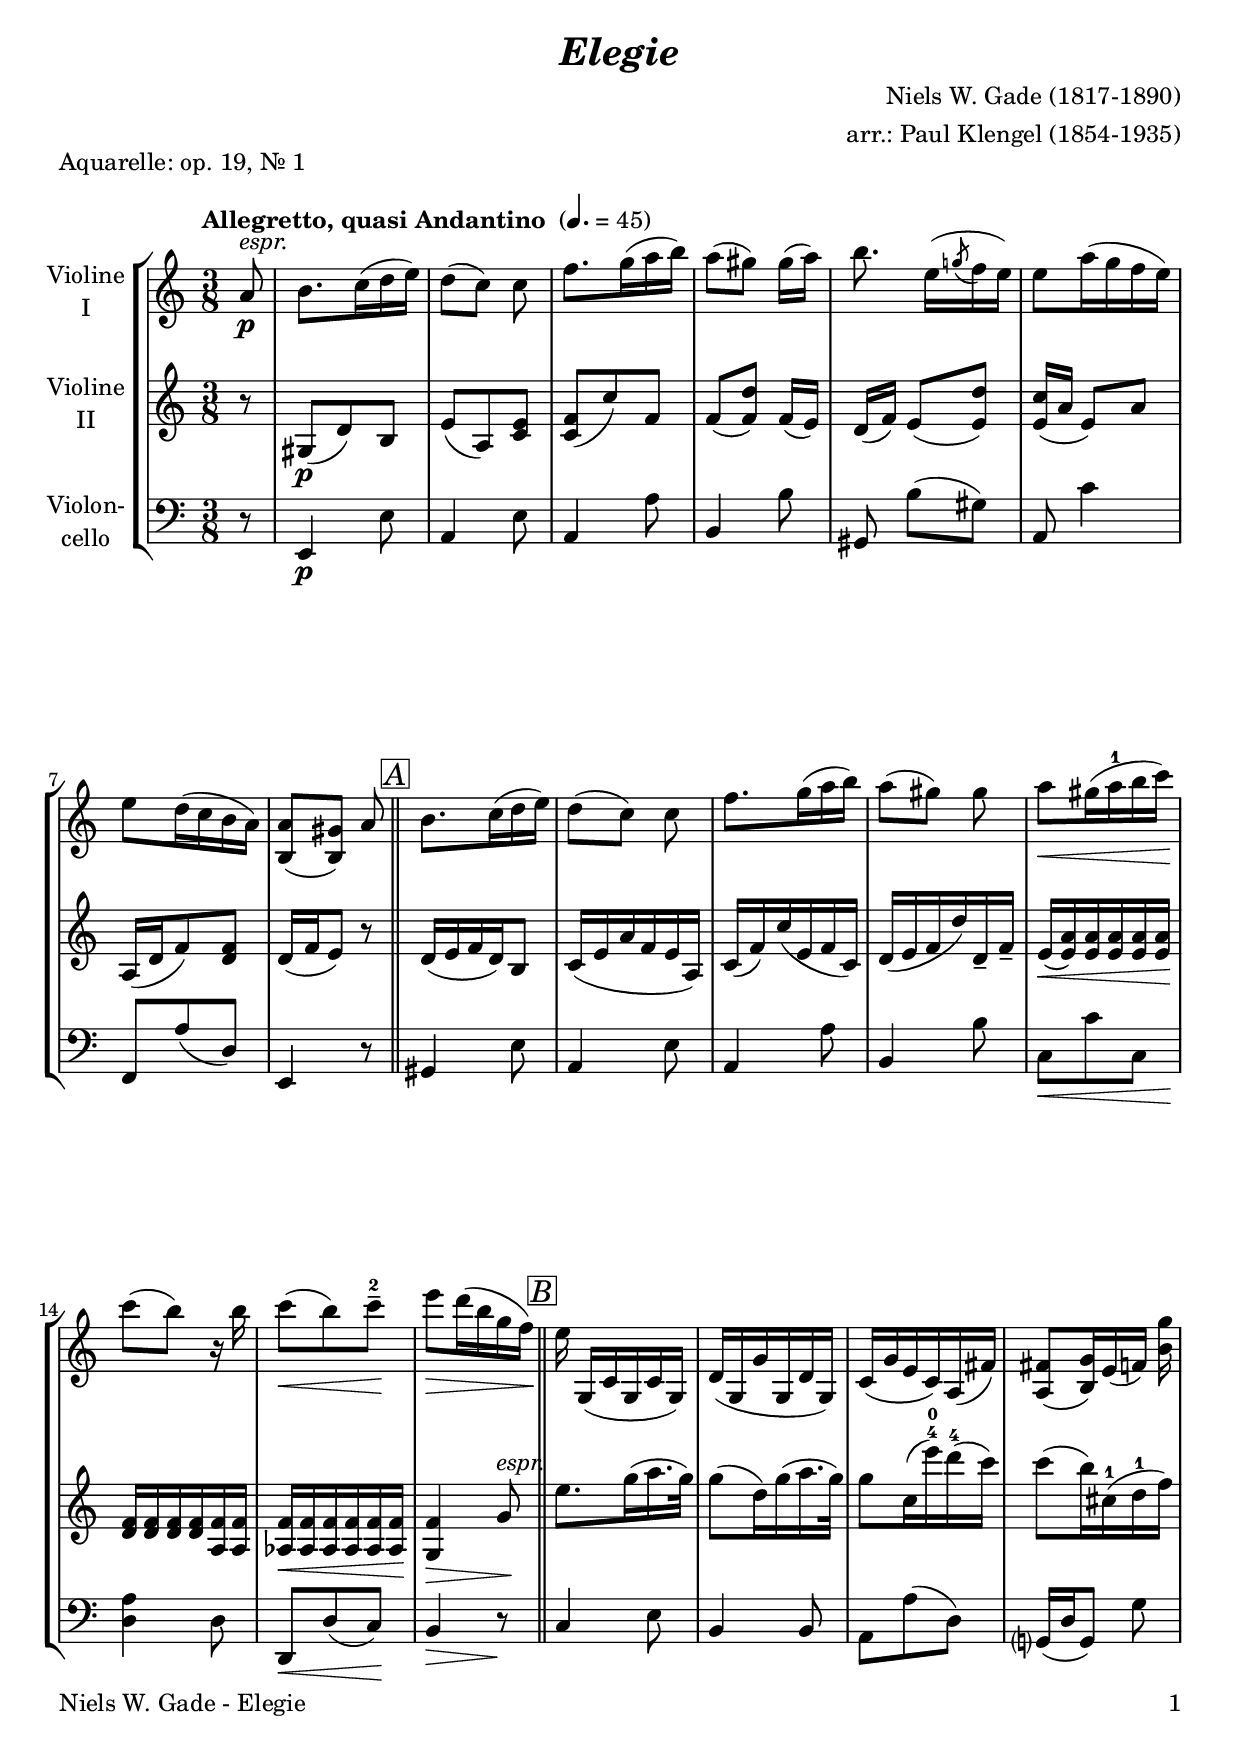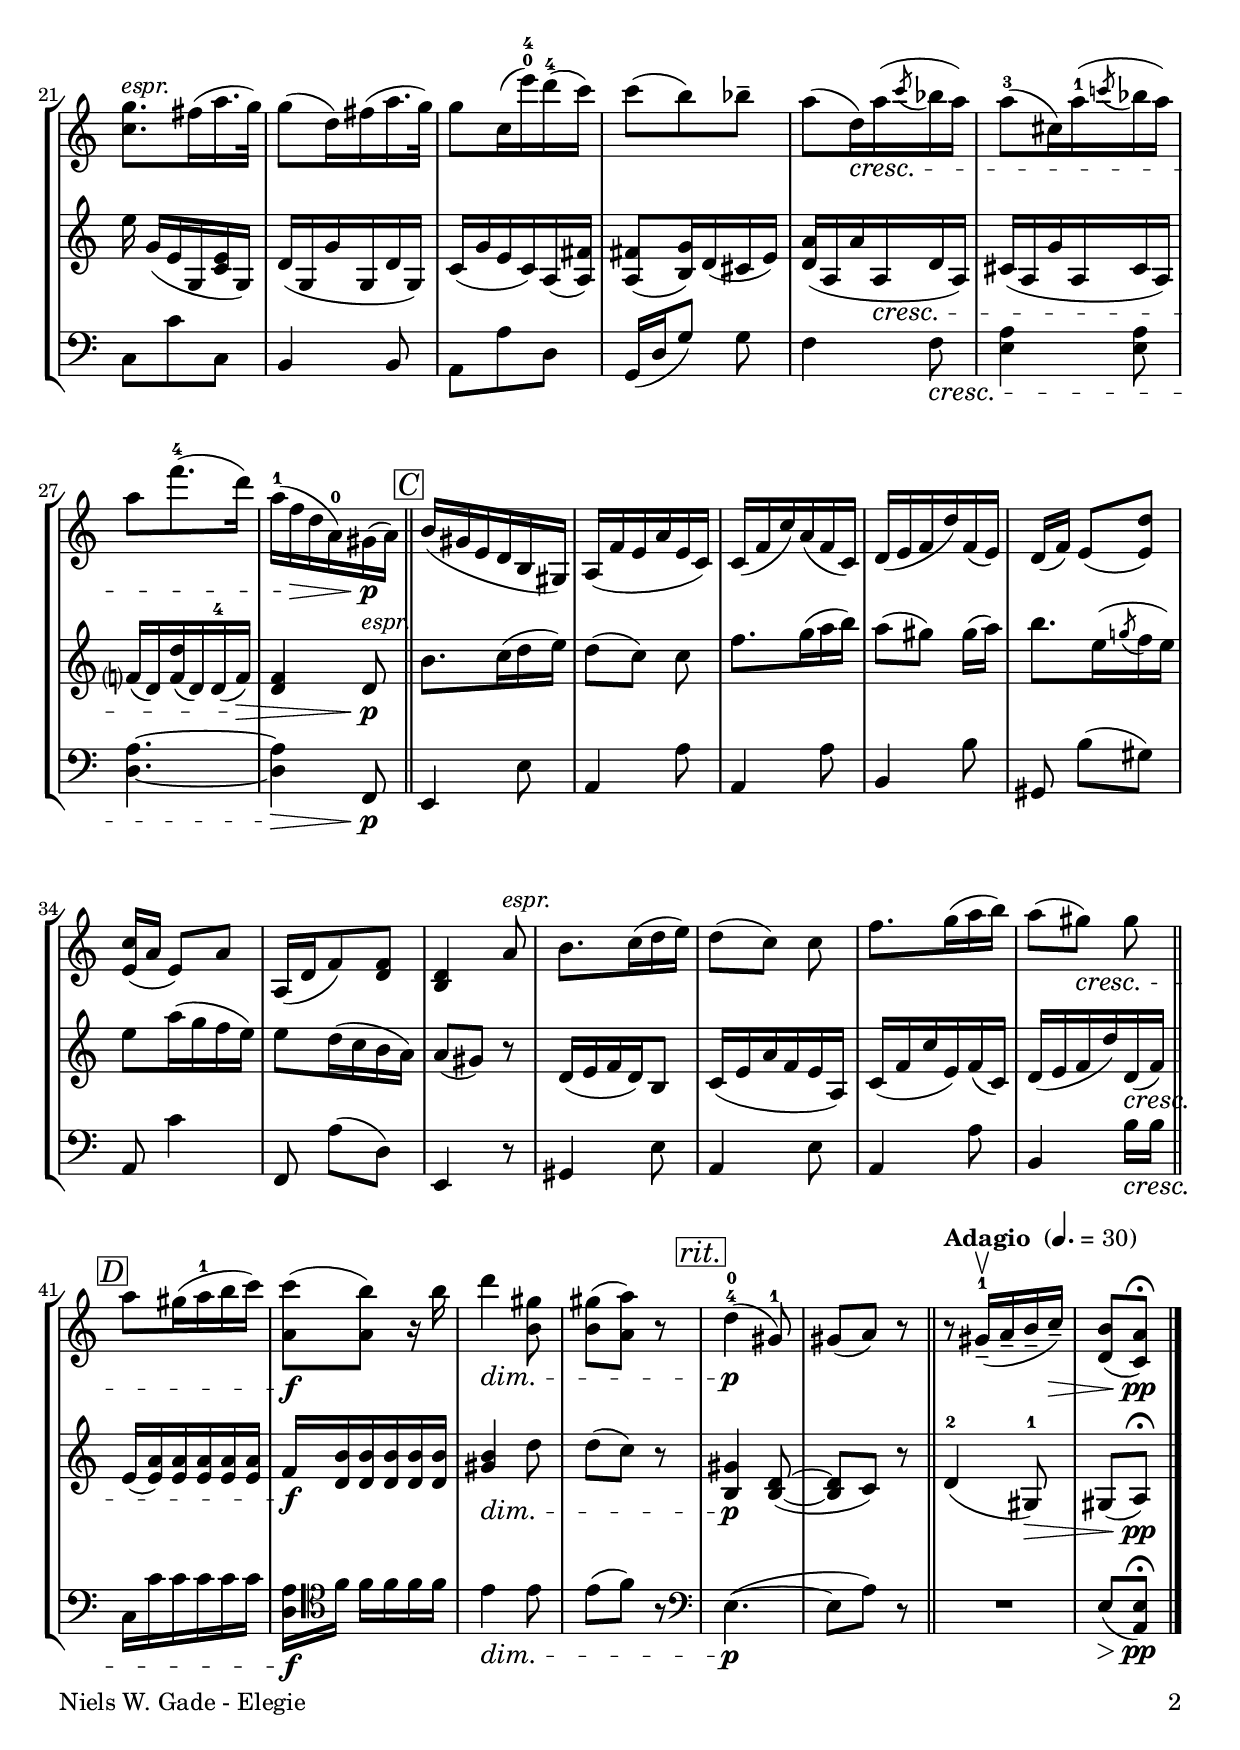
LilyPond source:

\version "2.20.2"
\include "deutsch.ly"

#(set-global-staff-size 21)

\header {
  title     = \markup \bold \italic "Elegie"
  composer  = "Niels W. Gade (1817-1890)"
  arranger  = "arr.: Paul Klengel (1854-1935)"
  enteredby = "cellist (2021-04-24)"
  piece     = "Aquarelle: op. 19, Nr. 1"
}

voiceconsts = {
  \key a \minor
  \time 3/8
  \clef "treble"
%  \numericTimeSignature
  \compressEmptyMeasures
  % Set default beaming for all staves
%  \set Timing.beamExceptions = #'()
%  \set Timing.baseMoment     = #(ly:make-moment 1 4)
%  \set Timing.beatStructure  = #'(1 1 1)
  \tempo "Allegretto, quasi Andantino " 4.=45
}

micl = "clarinet"
mifl = "flute"
miob = "oboe"
mifh = "french horn"
misx = "tenor sax"
mist = "string ensemble 1"
mivl = "violin"
miba = "cello"

boxa = { \bar "||" \mark \markup \box \italic "A" }
boxb = { \bar "||" \mark \markup \box \italic "B" }
boxc = { \bar "||" \mark \markup \box \italic "C" }
boxd = { \bar "||" \mark \markup \box \italic "D" }

adag = { \bar "||" \tempo "Adagio " 4.=30 }
arco = \markup \italic "arco"
atem = \mark \markup \box \italic "a tempo"
diri = \mark \markup \box \italic "dim. e rit."
dsac = \mark \markup {
  \italic "D.S. al "
  \tiny \raise #1
  \musicglyph #"scripts.coda"
}
espr = \markup \italic "espr."
gcod = \mark \markup \musicglyph "scripts.coda"
gseg = \mark \markup \musicglyph "scripts.segno"
lgsm = \markup \italic "langsam"
molp = \markup { \italic "molto " \dynamic p }
pdol = \markup { \dynamic p \italic " dolce" }
pizz = \markup \italic "pizz."
pgrz = \markup { \dynamic p \italic " grazioso" }
rit  = \mark \markup \box \italic "rit."
rpap = \mark \markup \box \italic "rit. poco a poco"
ruwe = \mark \markup \box \italic "ruhiger werdend"
toco = \mark \markup { \lower #1 "al Coda " { \musicglyph #"scripts.coda"} }

va = \relative c'' {
  \voiceconsts

  \partial 8 a8^\espr\p
  h8. c16( d e)
  d8([ c]) c
  f8. g16( a h)
  a8( gis) gis16([ a])
  h8. e,16([ \acciaccatura g!8 f16 e])
  e8 a16( g f e)

  e8 d16( c h a)
  <h, a'>8([ <h gis'>]) a' \boxa
  h8. c16( d e)
  d8([ c]) c
  f8. g16( a h)
  a8([ gis]) gis
  a\< gis16( a-1 h c)\!

  c8( h) r16 h
  c8(\< h) c---2\!
  e\> d16( h g f)\! \boxb
  e g,,[( c g c g])
  d'( g, g' g, d' g,)
  c( g' e c) a( fis')

  <a, fis'>8([ <h g'>16) e( f)] <h g'>
  <c g'>8.^\espr fis16( a16. g32)
  g8( d16) fis( a16. g32)
  g8 c,16( e')-0-4 d(-4 c)
  c8( h) b--
  a( d,16)\cresc a'( \acciaccatura c8 b16 a)
  a8(-3 cis,16) a'(-1 \acciaccatura c!8 b16 a)
  
  a8 f'8.(-4 d16)
  a(-1 f\> d a)-0 gis(\!\p a) \boxc
  h( gis e d h gis)
  a( f' e a e c)
  c( f c') a( f c)
  d( e f d') f,( e)
  
  d([ f]) e8( <e d'>)
  <e c'>16( a e8)[ a]
  a,16( d f8) <d f>
  <h d>4 a'8^\espr
  h8. c16( d e)
  d8([ c]) c
  f8. g16( a h)
  a8([ gis])\cresc gis \boxd
	   
  a gis16( a-1 h c)
  <a, c'>8(\f <a h'>) r16 h'
  d4\dim <h, gis'>8
  <h gis'>( <a a'>) r \rit
  d4(-4-0\p gis,8)-1
  gis( a) r \adag
  r gis16(---1\upbow a-- h-- c)-- \>
  <d, h'>8([ <c a'>])\!\fermata\pp \bar "|."
}

vb = \relative c' {
  \voiceconsts

  \partial 8 r8
  gis(\p d') h
  e( a,) <c e>
  <c f>( c') f,
  f( <f d'>) f16([ e])
  d([ f]) e8( <e d'>)
  <e c'>16( a e8)[ a]
  a,16( d f8) <d f>

  d16( f e8) r \boxa
  d16( e f d) h8
  c16( e a f e a,)
  c( f) c'( e, f c)
  d( e f d') d,-- f--
  e(\< <e a>) <e a> <e a> <e a> <e a>\!

  <d f> <d f> <d f> <d f> <a f'> <a f'>
  <as f'>\< <as f'> <as f'> <as f'> <as f'> <as f'>\!
  <g f'>4\> g'8^\espr\! \boxb
  e'8. g16( a16. g32)
  g8( d16) g( a16. g32)
  g8 c,16( e')-4-0 d(-4 c)
  c8( h16) cis,(-1 d-1 f)

  e g,([ e g, <c e> g])
  d'( g, g' g, d' g,)
  c( g' e c) a( <a fis'>)
  <a fis'>8( <h g'>16) d( cis e)
  <d a'>( a a' a,\cresc d a)
  cis( a g' a, cis a)

  f'?( d) <f d'>( d) d(-4 f)\>
  <d f>4 d8^\espr\!\p \boxc
  h'8. c16( d e)
  d8([ c]) c
  f8. g16( a h)
  a8( gis) gis16([ a])
  h8. e,16( \acciaccatura g!8 f16 e)
  e8 a16( g f e)

  e8 d16( c h a)
  a8( gis) r
  d16( e f d) h8
  c16( e a f e a,)
  c( f c' e,) f( c)
  d( e f d') d,(\cresc f) \boxd

  e( <e a>) <e a> <e a> <e a> <e a>
  f\f <d h'> <d h'> <d h'> <d h'> <d h'>
  <gis h>4\dim d'8
  d( c) r \rit
  <h, gis'>4\p <h d>8(~
  <h d> c) r \adag
  d4(-2 gis,8)-1\>
  gis([ a])\!\fermata\pp \bar "|."
}

vc = \relative c, {
  \voiceconsts
  \clef "bass"
  
  \partial 8 r8
  e4\p e'8
  a,4 e'8
  a,4 a'8
  h,4 h'8
  gis, h'([ gis])
  a, c'4
  f,,8 a'( d,)
  e,4 r8 \boxa

  gis4 e'8
  a,4 e'8
  a,4 a'8
  h,4 h'8
  c,\< c' c,
  <d a'>4\! d8
  d,\< d'( c)\!
  h4\> r8\! \boxb

  c4 e8
  h4 h8
  a a'( d,)
  g,?16([ d' g,8]) g'
  c, c' c,
  h4 h8
  a a' d,
  g,16([ d' g8]) g

  f4 f8\cresc
  <e a>4 <e a>8
  <d a'>4.~
  <d a'>4\> f,8\!\p \boxc
  e4 e'8
  a,4 a'8
  a,4 a'8
  h,4 h'8
  gis, h'([ gis])

  a, c'4
  f,,8 a'([ d,])
  e,4 r8
  gis4 e'8
  a,4 e'8
  a,4 a'8
  h,4 h'16\cresc h \boxd
  c, c' c c c c

  <d, a'>\f \clef "tenor" f' f[ f f f]
  e4\dim e8
  e( f) r \clef "bass" \rit
  e,4.(~\p
  e8 a) r \adag
  R4.
  e8([\> <a, e'>])\!\fermata\pp \bar "|."
}


music = \new StaffGroup <<
      \new Staff {
	\set Staff.midiInstrument = \mivl
	\set Staff.instrumentName = \markup \center-column { "Violine" "I" }
	\transpose a a { \va }
      }

      \new Staff {
	\set Staff.midiInstrument = \mivl
	\set Staff.instrumentName = \markup \center-column { "Violine" "II" }
	\transpose a a { \vb }
      }

      \new Staff {
	\set Staff.midiInstrument = \miba
	\set Staff.instrumentName = \markup \center-column { "Violon-" "cello" }
	\transpose a a { \vc }
      }
>>

\book {
   \paper {
    print-page-number = ##t
    print-first-page-number = ##t
    ragged-last-bottom = ##f
    oddHeaderMarkup = \markup \null
    evenHeaderMarkup = \markup \null
    oddFooterMarkup = \markup {
      \fill-line {
        \on-the-fly #print-page-number-check-first
        "Niels W. Gade - Elegie" \fromproperty #'page:page-number-string
      }
    }
    evenFooterMarkup = \oddFooterMarkup
  } \score {
    \music
    \layout {}
  }

  \score {
    \unfoldRepeats \music

    \midi {
      \context {
        \Score
      }
    }
  }
}